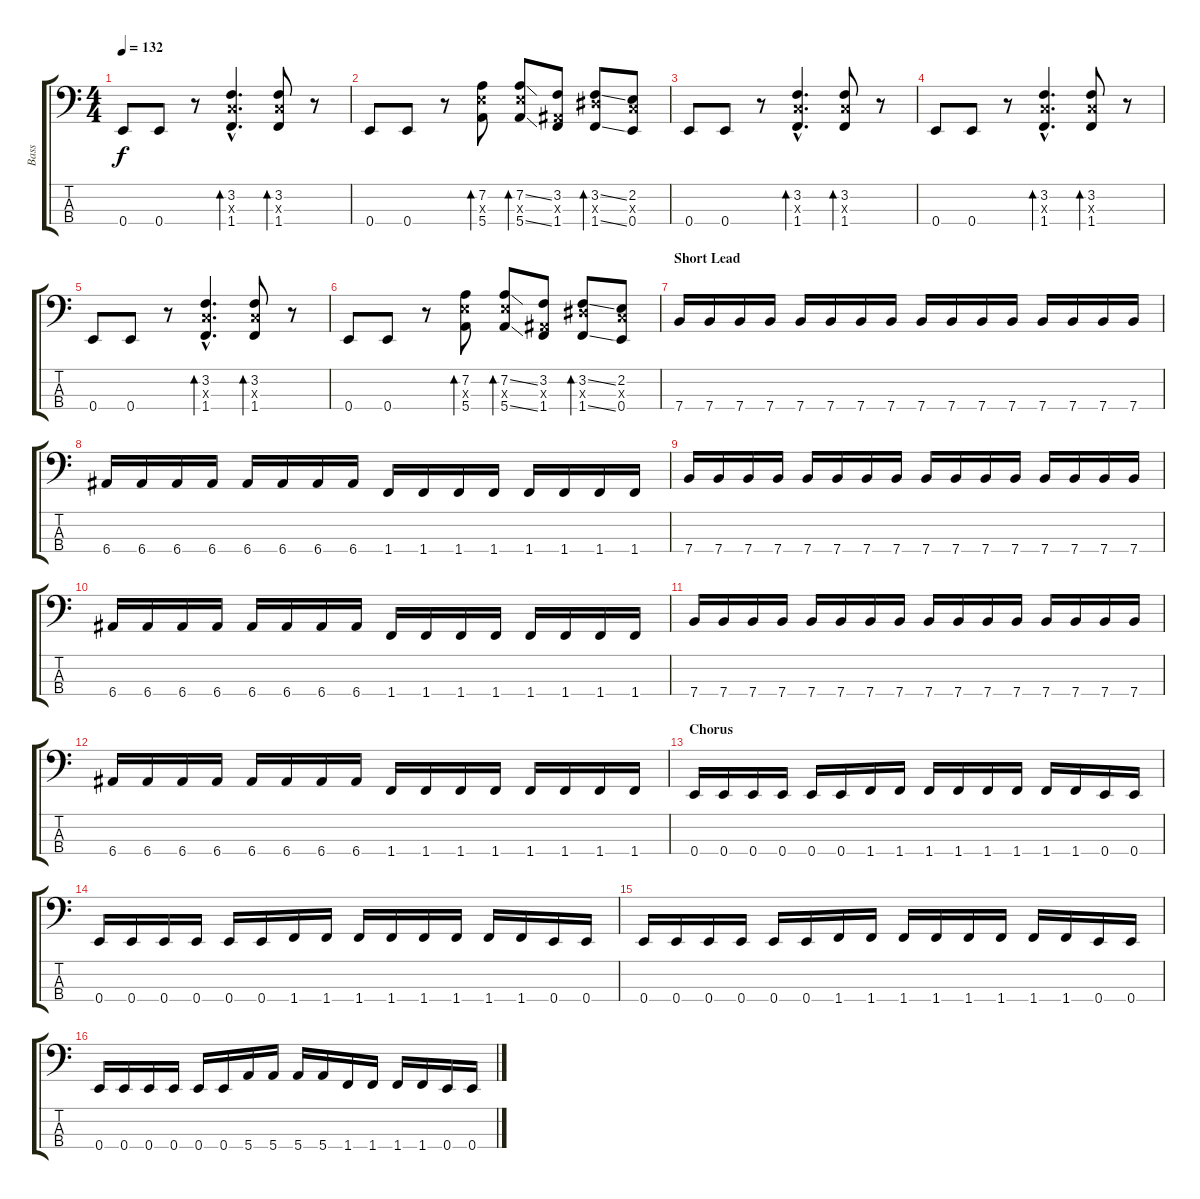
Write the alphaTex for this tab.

\track ("Bass" "Bass") {instrument electricbasspick}
\staff {score tabs}
\tuning (G2 D2 A1 E1) {hide}
\ts (4 4)
\tempo 132
\clef f4
\ks c
0.4.8{dy f} 0.4.8 r.8 (3.2{hac} 3.3{hac x} 1.4{hac}).4{d bd 60} (3.2 3.3{x} 1.4).8{bd 60} r.8 |
0.4.8 0.4.8 r.8 (7.2 7.3{x} 5.4).8{bd 60} (7.2{ss} 7.3{x} 5.4{ss}).8{bd 60} (3.2 1.3{x} 1.4).8 (3.2{ss} 6.3{x} 1.4{ss}).8{bd 60} (2.2 3.3{x} 0.4).8 |
0.4.8 0.4.8 r.8 (3.2{hac} 3.3{hac x} 1.4{hac}).4{d bd 60} (3.2 3.3{x} 1.4).8{bd 60} r.8 |
0.4.8 0.4.8 r.8 (3.2{hac} 3.3{hac x} 1.4{hac}).4{d bd 60} (3.2 3.3{x} 1.4).8{bd 60} r.8 |
0.4.8 0.4.8 r.8 (3.2{hac} 3.3{hac x} 1.4{hac}).4{d bd 60} (3.2 3.3{x} 1.4).8{bd 60} r.8 |
0.4.8 0.4.8 r.8 (7.2 7.3{x} 5.4).8{bd 60} (7.2{ss} 7.3{x} 5.4{ss}).8{bd 60} (3.2 1.3{x} 1.4).8 (3.2{ss} 6.3{x} 1.4{ss}).8{bd 60} (2.2 3.3{x} 0.4).8 |
\section ("" "Short Lead")
7.4.16 7.4.16 7.4.16 7.4.16 7.4.16 7.4.16 7.4.16 7.4.16 7.4.16 7.4.16 7.4.16 7.4.16 7.4.16 7.4.16 7.4.16 7.4.16 |
6.4.16 6.4.16 6.4.16 6.4.16 6.4.16 6.4.16 6.4.16 6.4.16 1.4.16 1.4.16 1.4.16 1.4.16 1.4.16 1.4.16 1.4.16 1.4.16 |
7.4.16 7.4.16 7.4.16 7.4.16 7.4.16 7.4.16 7.4.16 7.4.16 7.4.16 7.4.16 7.4.16 7.4.16 7.4.16 7.4.16 7.4.16 7.4.16 |
6.4.16 6.4.16 6.4.16 6.4.16 6.4.16 6.4.16 6.4.16 6.4.16 1.4.16 1.4.16 1.4.16 1.4.16 1.4.16 1.4.16 1.4.16 1.4.16 |
7.4.16 7.4.16 7.4.16 7.4.16 7.4.16 7.4.16 7.4.16 7.4.16 7.4.16 7.4.16 7.4.16 7.4.16 7.4.16 7.4.16 7.4.16 7.4.16 |
6.4.16 6.4.16 6.4.16 6.4.16 6.4.16 6.4.16 6.4.16 6.4.16 1.4.16 1.4.16 1.4.16 1.4.16 1.4.16 1.4.16 1.4.16 1.4.16 |
\section ("" "Chorus")
0.4.16 0.4.16 0.4.16 0.4.16 0.4.16 0.4.16 1.4.16 1.4.16 1.4.16 1.4.16 1.4.16 1.4.16 1.4.16 1.4.16 0.4.16 0.4.16 |
0.4.16 0.4.16 0.4.16 0.4.16 0.4.16 0.4.16 1.4.16 1.4.16 1.4.16 1.4.16 1.4.16 1.4.16 1.4.16 1.4.16 0.4.16 0.4.16 |
0.4.16 0.4.16 0.4.16 0.4.16 0.4.16 0.4.16 1.4.16 1.4.16 1.4.16 1.4.16 1.4.16 1.4.16 1.4.16 1.4.16 0.4.16 0.4.16 |
0.4.16 0.4.16 0.4.16 0.4.16 0.4.16 0.4.16 5.4.16 5.4.16 5.4.16 5.4.16 1.4.16 1.4.16 1.4.16 1.4.16 0.4.16 0.4.16
